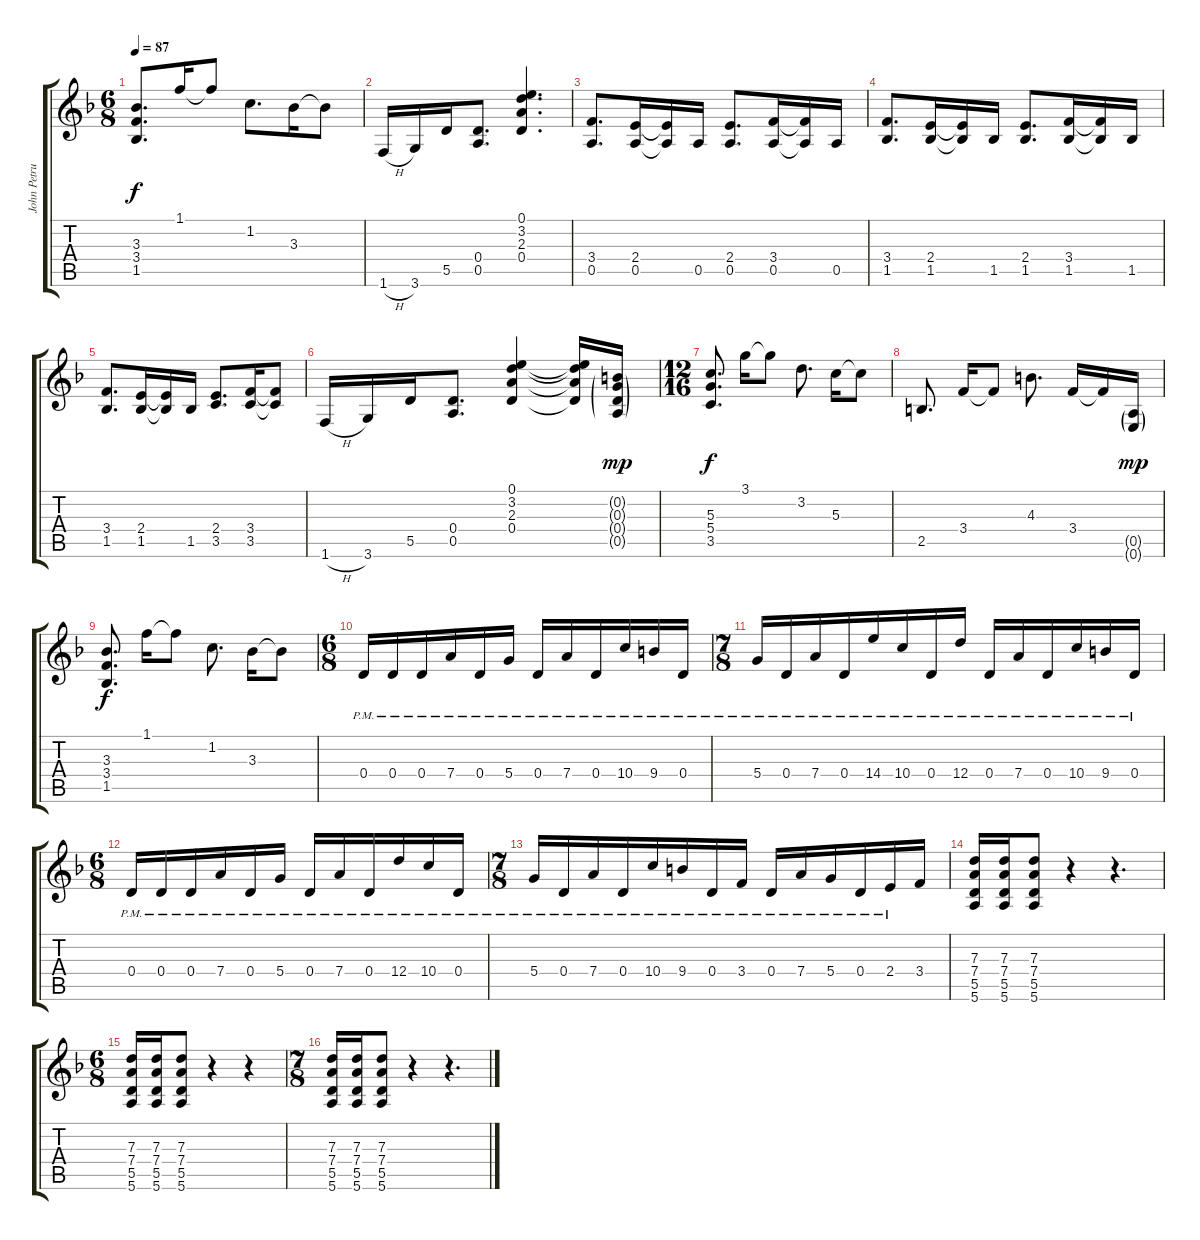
\track ("John Petrucci - Guitar" "John Petru") {instrument distortionguitar}
\staff {score tabs}
\tuning (E4 B3 G3 D3 A2 E2) {hide}
\ts (6 8)
\tempo 87
\clef g2
\ks dminor
(3.3 3.4 1.5).8{d dy f} 1.1.16 1.1{t}.8 1.2.8{d} 3.3.16 3.3{t}.8 |
1.6{h}.16 3.6.16 5.5.16 (0.4 0.5).8{d} (0.1 3.2 2.3 0.4).4{d} |
(3.4 0.5).8{d} (2.4 0.5).16 (2.4{t} 0.5{t}).16 0.5.16 (2.4 0.5).8{d} (3.4 0.5).16 (3.4{t} 0.5{t}).16 0.5.16 |
(3.4 1.5).8{d} (2.4 1.5).16 (2.4{t} 1.5{t}).16 1.5.16 (2.4 1.5).8{d} (3.4 1.5).16 (3.4{t} 1.5{t}).16 1.5.16 |
(3.4 1.5).8{d} (2.4 1.5).16 (2.4{t} 1.5{t}).16 1.5.16 (2.4 3.5).8{d} (3.4 3.5).16 (3.4{t} 3.5{t}).8 |
1.6{h}.16 3.6.16 5.5.16 (0.4 0.5).8{d} (0.1 3.2 2.3 0.4).4 (0.1{t} 3.2{t} 2.3{t} 0.4{t}).16 (0.2{g} 0.3{g} 0.4{g} 0.5{g}).16{dy mp} |
\ts (12 16)
(5.3 5.4 3.5).8{d dy f} 3.1.16 3.1{t}.8 3.2.8{d} 5.3.16 5.3{t}.8 |
2.5.8{d} 3.4.16 3.4{t}.8 4.3.8{d} 3.4.16 3.4{t}.16 (0.5{g} 0.6{g}).16{dy mp} |
(3.3 3.4 1.5).8{d dy f} 1.1.16 1.1{t}.8 1.2.8{d} 3.3.16 3.3{t}.8 |
\ts (6 8)
0.4{pm}.16 0.4{pm}.16 0.4{pm}.16 7.4{pm}.16 0.4{pm}.16 5.4{pm}.16 0.4{pm}.16 7.4{pm}.16 0.4{pm}.16 10.4{pm}.16 9.4{pm}.16 0.4{pm}.16 |
\ts (7 8)
5.4{pm}.16 0.4{pm}.16 7.4{pm}.16 0.4{pm}.16 14.4{pm}.16 10.4{pm}.16 0.4{pm}.16 12.4{pm}.16 0.4{pm}.16 7.4{pm}.16 0.4{pm}.16 10.4{pm}.16 9.4{pm}.16 0.4{pm}.16 |
\ts (6 8)
0.4{pm}.16 0.4{pm}.16 0.4{pm}.16 7.4{pm}.16 0.4{pm}.16 5.4{pm}.16 0.4{pm}.16 7.4{pm}.16 0.4{pm}.16 12.4{pm}.16 10.4{pm}.16 0.4{pm}.16 |
\ts (7 8)
5.4{pm}.16 0.4{pm}.16 7.4{pm}.16 0.4{pm}.16 10.4{pm}.16 9.4{pm}.16 0.4{pm}.16 3.4{pm}.16 0.4{pm}.16 7.4{pm}.16 5.4{pm}.16 0.4{pm}.16 2.4{pm}.16 3.4.16 |
(7.3 7.4 5.5 5.6).16 (7.3 7.4 5.5 5.6).16 (7.3 7.4 5.5 5.6).8 r.4 r.4{d} |
\ts (6 8)
(7.3 7.4 5.5 5.6).16 (7.3 7.4 5.5 5.6).16 (7.3 7.4 5.5 5.6).8 r.4 r.4 |
\ts (7 8)
(7.3 7.4 5.5 5.6).16 (7.3 7.4 5.5 5.6).16 (7.3 7.4 5.5 5.6).8 r.4 r.4{d}
